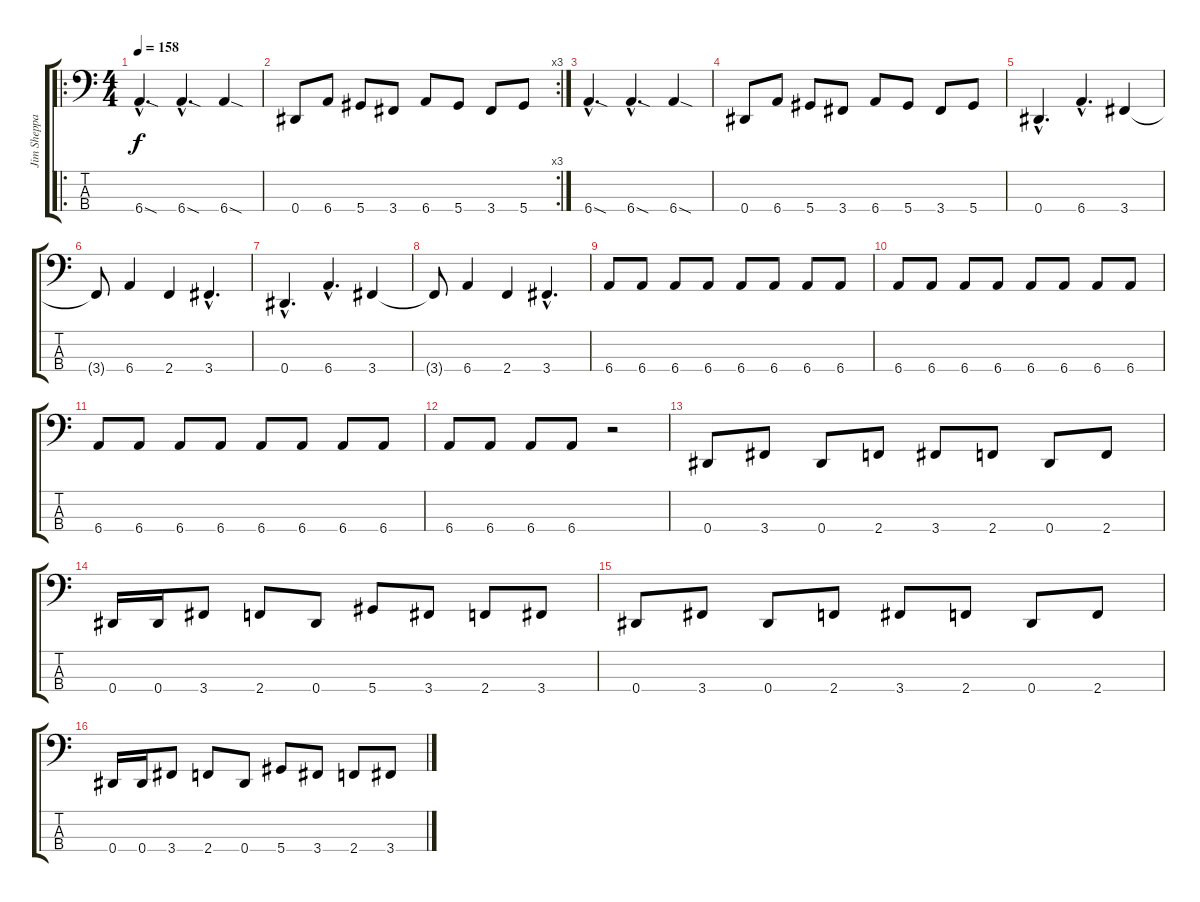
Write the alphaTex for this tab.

\track ("Jim Sheppard" "Jim Sheppa") {instrument electricbasspick}
\staff {score tabs}
\tuning (Gb2 Db2 Ab1 Eb1) {hide}
\ro
\ts (4 4)
\tempo 158
\clef f4
\ks c
6.4{sod hac}.4{d dy f} 6.4{sod hac}.4{d} 6.4{sod}.4 |
\rc 3
0.4.8 6.4.8 5.4.8 3.4.8 6.4.8 5.4.8 3.4.8 5.4.8 |
6.4{sod hac}.4{d} 6.4{sod hac}.4{d} 6.4{sod}.4 |
0.4.8 6.4.8 5.4.8 3.4.8 6.4.8 5.4.8 3.4.8 5.4.8 |
0.4{hac}.4{d} 6.4{hac}.4{d} 3.4.4 |
3.4{t}.8 6.4.4 2.4.4 3.4{hac}.4{d} |
0.4{hac}.4{d} 6.4{hac}.4{d} 3.4.4 |
3.4{t}.8 6.4.4 2.4.4 3.4{hac}.4{d} |
6.4.8 6.4.8 6.4.8 6.4.8 6.4.8 6.4.8 6.4.8 6.4.8 |
6.4.8 6.4.8 6.4.8 6.4.8 6.4.8 6.4.8 6.4.8 6.4.8 |
6.4.8 6.4.8 6.4.8 6.4.8 6.4.8 6.4.8 6.4.8 6.4.8 |
6.4.8 6.4.8 6.4.8 6.4.8 r.2 |
0.4.8 3.4.8 0.4.8 2.4.8 3.4.8 2.4.8 0.4.8 2.4.8 |
0.4.16 0.4.16 3.4.8 2.4.8 0.4.8 5.4.8 3.4.8 2.4.8 3.4.8 |
0.4.8 3.4.8 0.4.8 2.4.8 3.4.8 2.4.8 0.4.8 2.4.8 |
0.4.16 0.4.16 3.4.8 2.4.8 0.4.8 5.4.8 3.4.8 2.4.8 3.4.8
